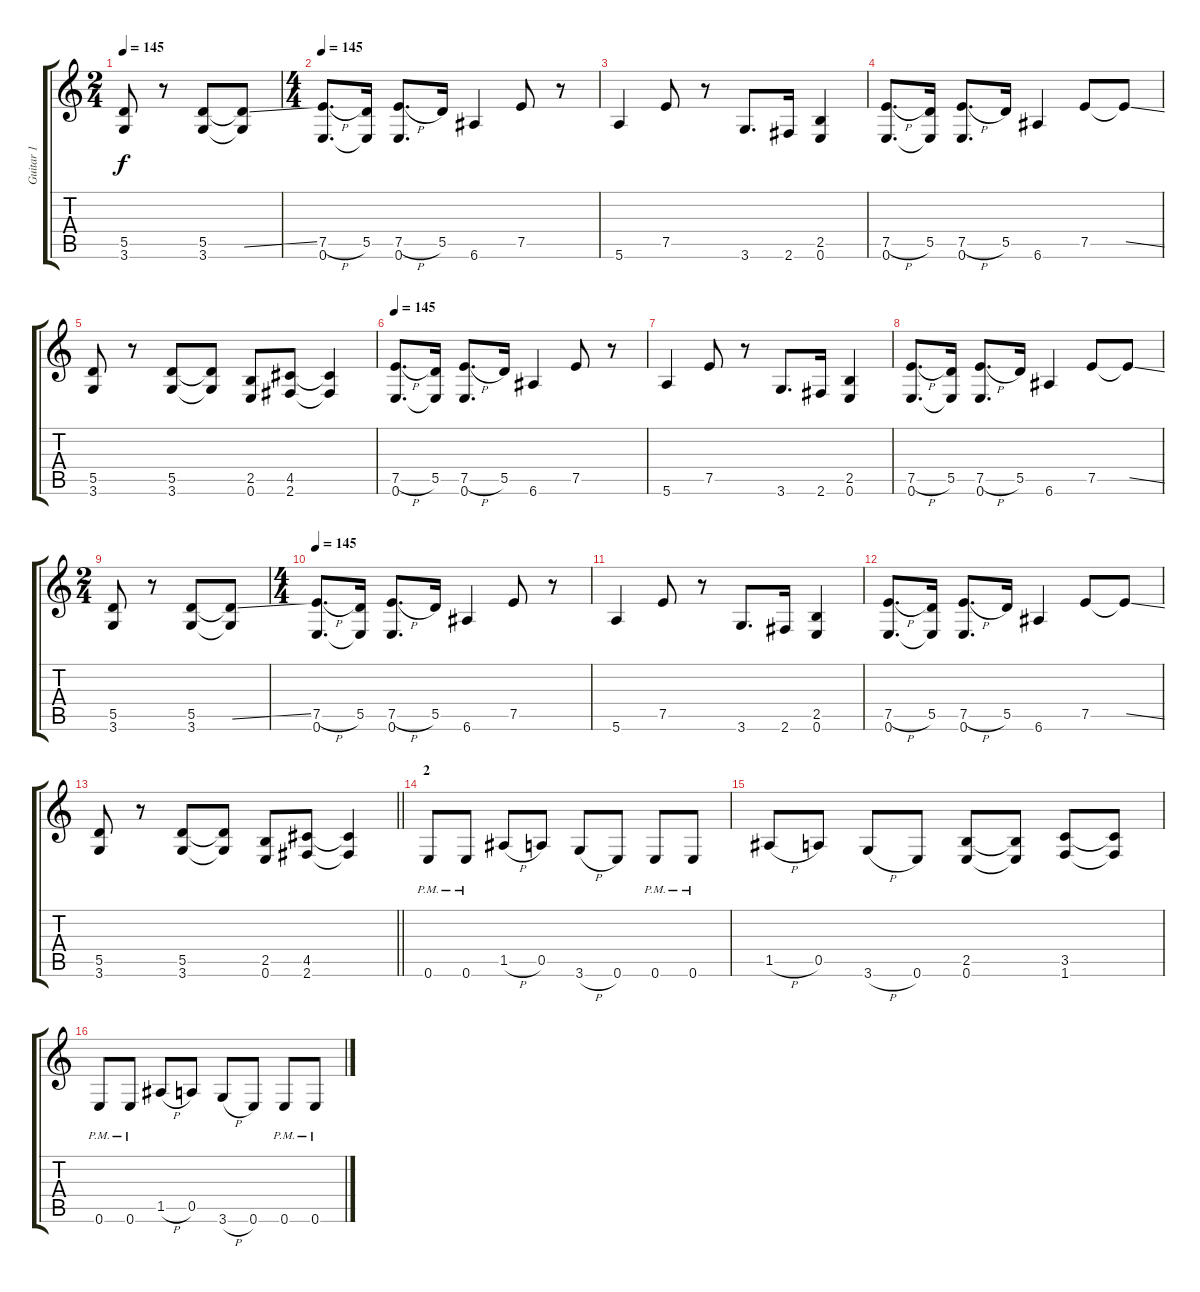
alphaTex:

\track ("Guitar 1" "Guitar 1") {instrument acousticguitarsteel}
\staff {score tabs}
\tuning (E4 B3 G3 D3 A2 E2) {hide}
\ts (2 4)
\tempo 145
\clef g2
\ks c
(5.5 3.6).8{dy f} r.8 (5.5 3.6).8 (5.5{ss t} 3.6{t}).8 |
\ts (4 4)
\tempo 145
(7.5{h} 0.6).8{d} (5.5 0.6{t}).16 (7.5{h} 0.6).8{d} 5.5.16 6.6.4 7.5.8 r.8 |
5.6.4 7.5.8 r.8 3.6.8{d} 2.6.16 (2.5 0.6).4 |
(7.5{h} 0.6).8{d} (5.5 0.6{t}).16 (7.5{h} 0.6).8{d} 5.5.16 6.6.4 7.5.8 7.5{ss t}.8 |
(5.5 3.6).8 r.8 (5.5 3.6).8 (5.5{t} 3.6{t}).8 (2.5 0.6).8 (4.5 2.6).8 (4.5{t} 2.6{t}).4 |
\tempo 145
(7.5{h} 0.6).8{d} (5.5 0.6{t}).16 (7.5{h} 0.6).8{d} 5.5.16 6.6.4 7.5.8 r.8 |
5.6.4 7.5.8 r.8 3.6.8{d} 2.6.16 (2.5 0.6).4 |
(7.5{h} 0.6).8{d} (5.5 0.6{t}).16 (7.5{h} 0.6).8{d} 5.5.16 6.6.4 7.5.8 7.5{ss t}.8 |
\ts (2 4)
(5.5 3.6).8 r.8 (5.5 3.6).8 (5.5{ss t} 3.6{t}).8 |
\ts (4 4)
\tempo 145
(7.5{h} 0.6).8{d} (5.5 0.6{t}).16 (7.5{h} 0.6).8{d} 5.5.16 6.6.4 7.5.8 r.8 |
5.6.4 7.5.8 r.8 3.6.8{d} 2.6.16 (2.5 0.6).4 |
(7.5{h} 0.6).8{d} (5.5 0.6{t}).16 (7.5{h} 0.6).8{d} 5.5.16 6.6.4 7.5.8 7.5{ss t}.8 |
\barLineRight lightlight
(5.5 3.6).8 r.8 (5.5 3.6).8 (5.5{t} 3.6{t}).8 (2.5 0.6).8 (4.5 2.6).8 (4.5{t} 2.6{t}).4 |
\section ("" "2")
0.6{pm}.8 0.6{pm}.8 1.5{h}.8 0.5.8 3.6{h}.8 0.6.8 0.6{pm}.8 0.6{pm}.8 |
1.5{h}.8 0.5.8 3.6{h}.8 0.6.8 (2.5 0.6).8 (2.5{t} 0.6{t}).8 (3.5 1.6).8 (3.5{t} 1.6{t}).8 |
0.6{pm}.8 0.6{pm}.8 1.5{h}.8 0.5.8 3.6{h}.8 0.6.8 0.6{pm}.8 0.6{pm}.8
